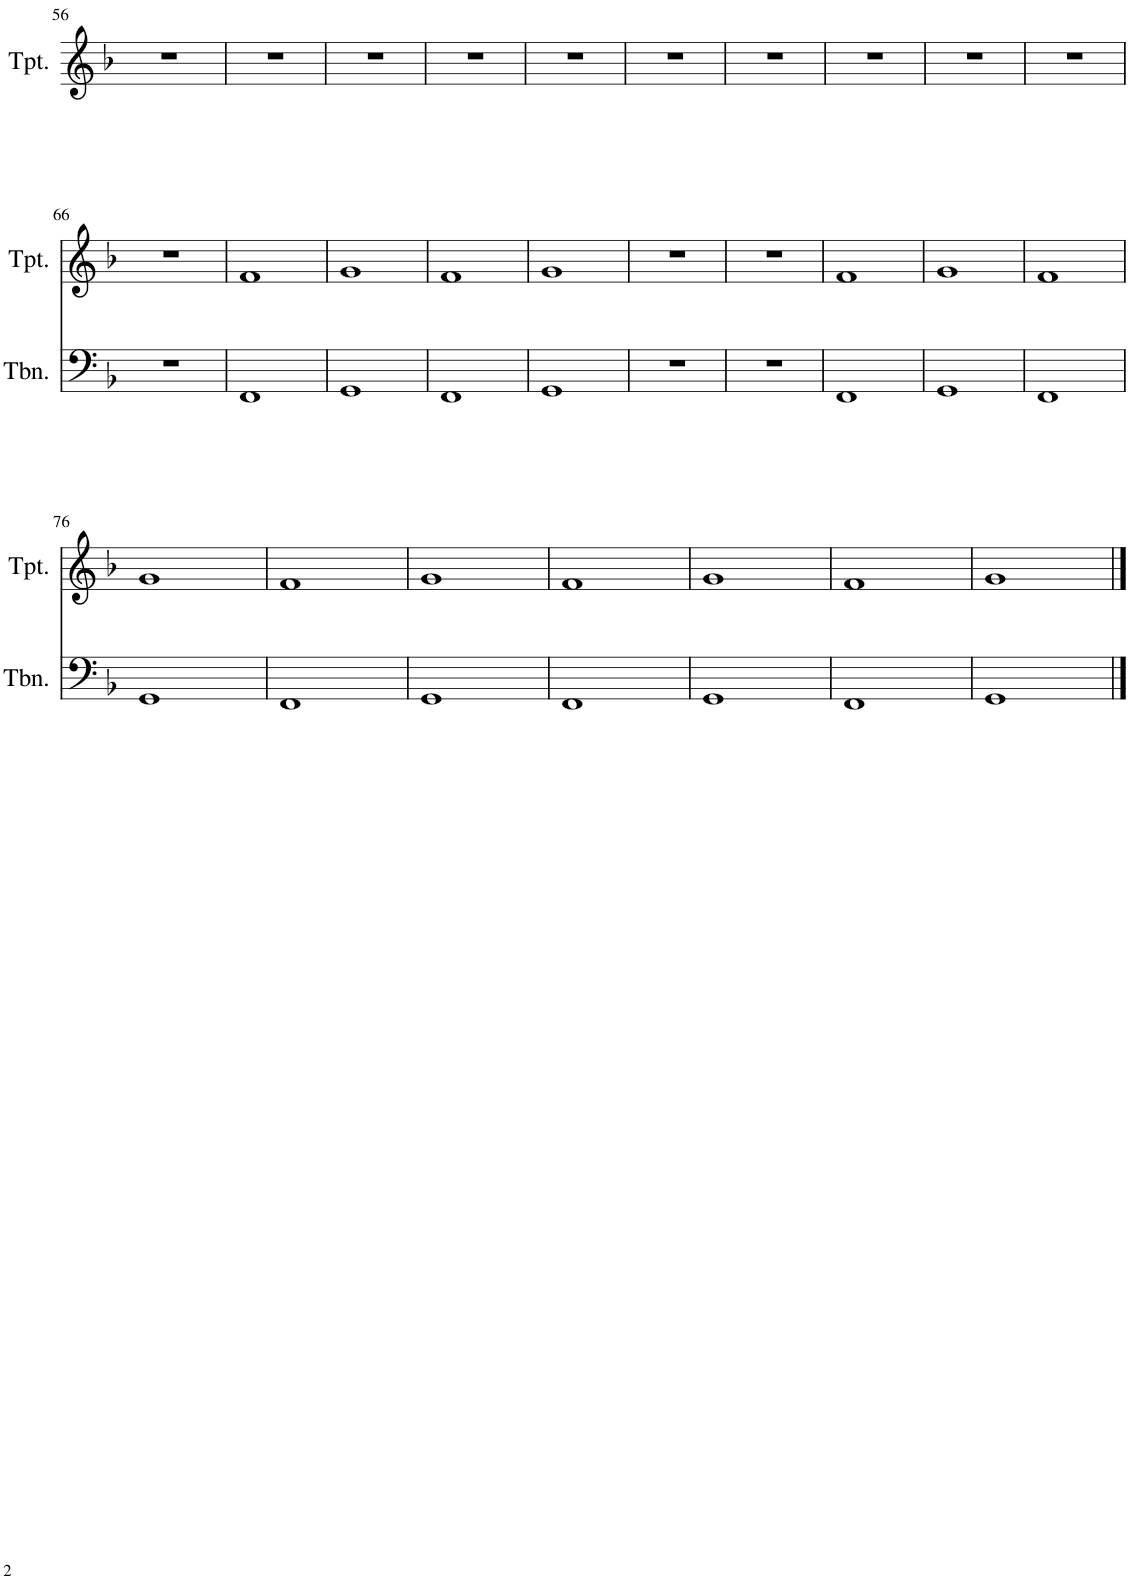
**kern	**kern
*part2	*part1
*staff2	*staff1
*I"Trombone	*I"Trumpet
*I'Tbn.	*I'Tpt.
!!LO:PB:g=z
*clefF4	*clefG2
*	*ITrd1c2
*k[b-]	*k[b-]
*M4/4	*M4/4
=56	=56
1r	1r
=57	=57
1r	1r
=58	=58
1r	1r
=59	=59
1r	1r
=60	=60
1r	1r
=61	=61
1r	1r
=62	=62
1r	1r
=63	=63
1r	1r
=64	=64
1r	1r
=65	=65
1r	1r
!!LO:LB:g=z
=66	=66
1r	1r
=67	=67
1FF	1f
=68	=68
1GG	1g
=69	=69
1FF	1f
=70	=70
1GG	1g
=71	=71
1r	1r
=72	=72
1r	1r
=73	=73
1FF	1f
=74	=74
1GG	1g
=75	=75
1FF	1f
!!LO:LB:g=z
=76	=76
1GG	1g
=77	=77
1FF	1f
=78	=78
1GG	1g
=79	=79
1FF	1f
=80	=80
1GG	1g
=81	=81
1FF	1f
=82	=82
1GG	1g
==	==
*-	*-
